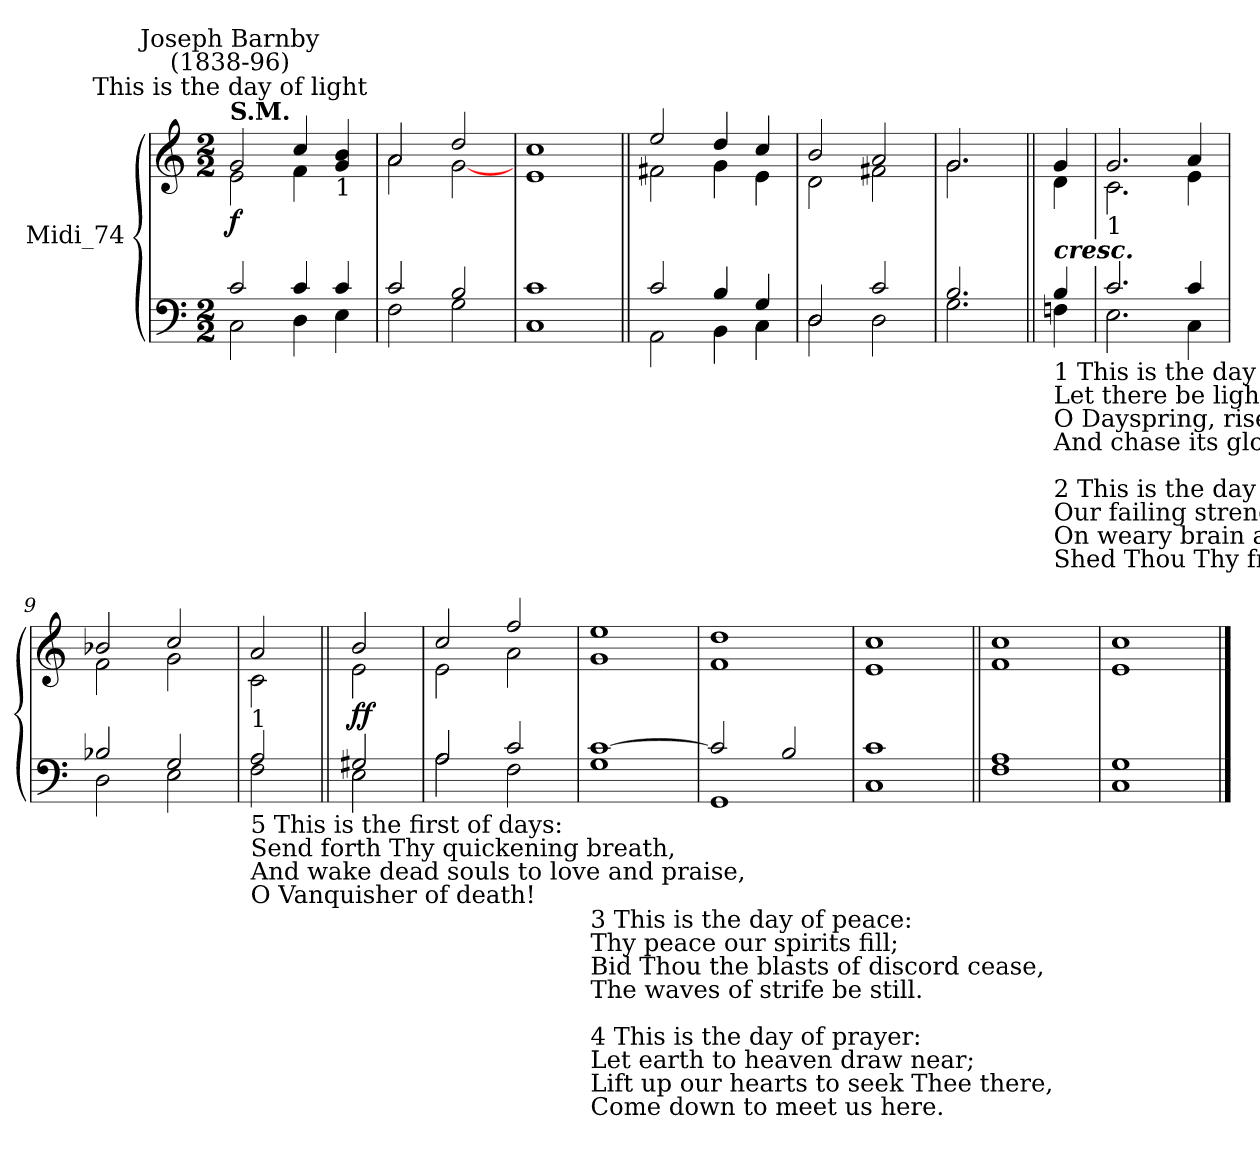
**kern	**kern	**dynam
*part2	*part1	*part1
*staff2	*staff1	*staff1
*I"Midi_74	*I"Midi_74	*
*clefF4	*clefG2	*
*k[]	*k[]	*
*C:	*C:	*
*M2/2	*M2/2	*
=1	=1	=1
*^	*^	*
!	!	!LO:TX:a:B:t=S.M.	!	!
!	!	!LO:TX:a:cj:t=This is the day of light	!	!
!	!	!LO:TX:a:cj:t=Joseph Barnby\n(1838-96)	!	!
!	!	!	!	!LO:DY:b
2c/	2C\	2g/	2e\	f
4c/	4D\	4cc/	4f\	.
!	!	!LO:TX:b:t=1	!	!
4c/	4E\	4g/ 4b/	4ryy	.
=2	=2	=2	=2	=2
2c/	2F\	2a/	2a\	.
2B/	2G\	2dd/	[2g\	.
=3	=3	=3	=3	=3
1c/	1C\	1cc/	1e\	.
=4||	=4||	=4||	=4||	=4||
2c/	2AA\	2ee/	2f#X\	.
4B/	4BB\	4dd/	4g\	.
4G/	4C\	4cc/	4e\	.
=5	=5	=5	=5	=5
2D/	2D\	2b/	2d\	.
2c/	2D\	2a/	2f#X\	.
=6	=6	=6	=6	=6
2.B/	2.G\	2.g/	2.g\	.
!!LO:LB:g=z	!!
=7||	=7||	=7||	=7||	=7||
!LO:TX:a:Bi:t=cresc.	!	!	!	!
!LO:TX:b:t=1  This is the day of light;\nLet there be light today;\nO Dayspring, rise upon our night,\nAnd chase its gloom away.\n\n2  This is the day of rest&colon;\nOur failing strength renew;\nOn weary brain and troubled breast\nShed Thou Thy freshening dew.	!	!	!	!
4B/	4Fn\	4g/	4d\	.
=8	=8	=8	=8	=8
!	!	!LO:TX:b:t=1	!	!
2.c/	2.E\	2.g/	2.c\	.
4c/	4C\	4a/	4e\	.
=9	=9	=9	=9	=9
2B-X/	2D\	2b-X/	2f\	.
2G/	2E\	2cc/	2g\	.
=10	=10	=10	=10	=10
!	!	!LO:TX:b:t=1	!	!
!LO:TX:b:t=5  This is the first of days&colon;\nSend forth Thy quickening breath,\nAnd wake dead souls to love and praise, \nO Vanquisher of death!	!	!	!	!
2A/	2F\	2a/	2c\	.
=11||	=11||	=11||	=11||	=11||
!	!	!	!	!LO:DY:b
2G#X/	2E\	2b/	2e\	ff
=12	=12	=12	=12	=12
2A/	2A\	2cc/	2e\	.
2c/	2F\	2ff/	2a\	.
=13	=13	=13	=13	=13
!LO:TX:b:t=3  This is the day of peace&colon;\nThy peace our spirits fill;\nBid Thou the blasts of discord cease,\nThe waves of strife be still.\n\n4  This is the day of prayer&colon;\nLet earth to heaven draw near;\nLift up our hearts to seek Thee there,\nCome down to meet us here.	!	!	!	!
[1c/	1G\	1ee/	1g\	.
=14	=14	=14	=14	=14
2c/]	1GG\	1dd/	1f\	.
2B/	.	.	.	.
=15	=15	=15	=15	=15
1c/	1C\	1cc/	1e\	.
=16||	=16||	=16||	=16||	=16||
1A/	1F\	1cc/	1f\	.
=17	=17	=17	=17	=17
1G/	1C\	1cc/	1e\	.
*v	*v	*	*	*
*	*v	*v	*
==	==	==
*-	*-	*-
